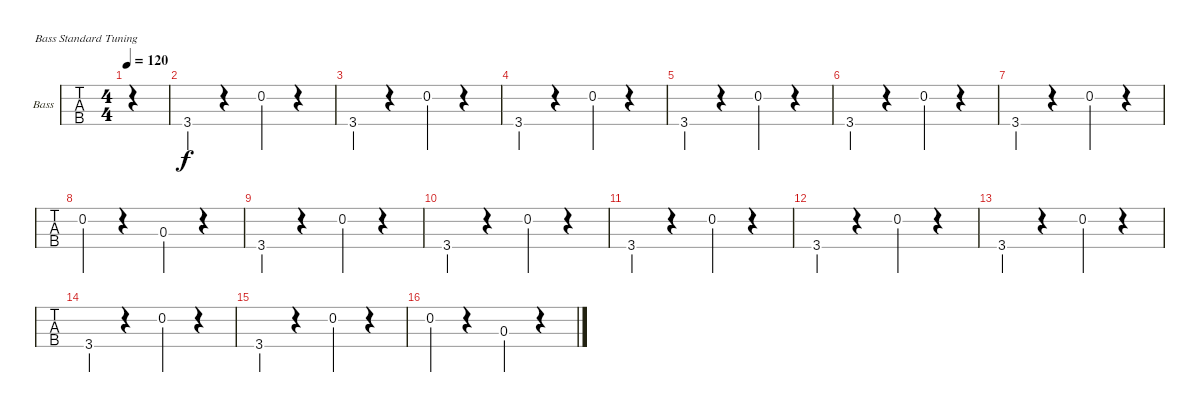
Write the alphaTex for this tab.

\defaultSystemsLayout 4
\bracketExtendMode groupsimilarinstruments
\firstSystemTrackNameOrientation horizontal
\otherSystemsTrackNameOrientation horizontal
\track ("Bass" "Bass") {instrument acousticbass}
\staff {tabs}
\tuning (G2 D2 A1 E1)
\ts (4 4)
\tempo 120
\clef f4
\ks c
|
3.4.4 r.4 0.2.4 r.4 |
3.4.4 r.4 0.2.4 r.4 |
3.4.4 r.4 0.2.4 r.4 |
3.4.4 r.4 0.2.4 r.4 |
3.4.4 r.4 0.2.4 r.4 |
3.4.4 r.4 0.2.4 r.4 |
0.2.4 r.4 0.3.4 r.4 |
3.4.4 r.4 0.2.4 r.4 |
3.4.4 r.4 0.2.4 r.4 |
3.4.4 r.4 0.2.4 r.4 |
3.4.4 r.4 0.2.4 r.4 |
3.4.4 r.4 0.2.4 r.4 |
3.4.4 r.4 0.2.4 r.4 |
3.4.4 r.4 0.2.4 r.4 |
0.2.4 r.4 0.3.4 r.4
